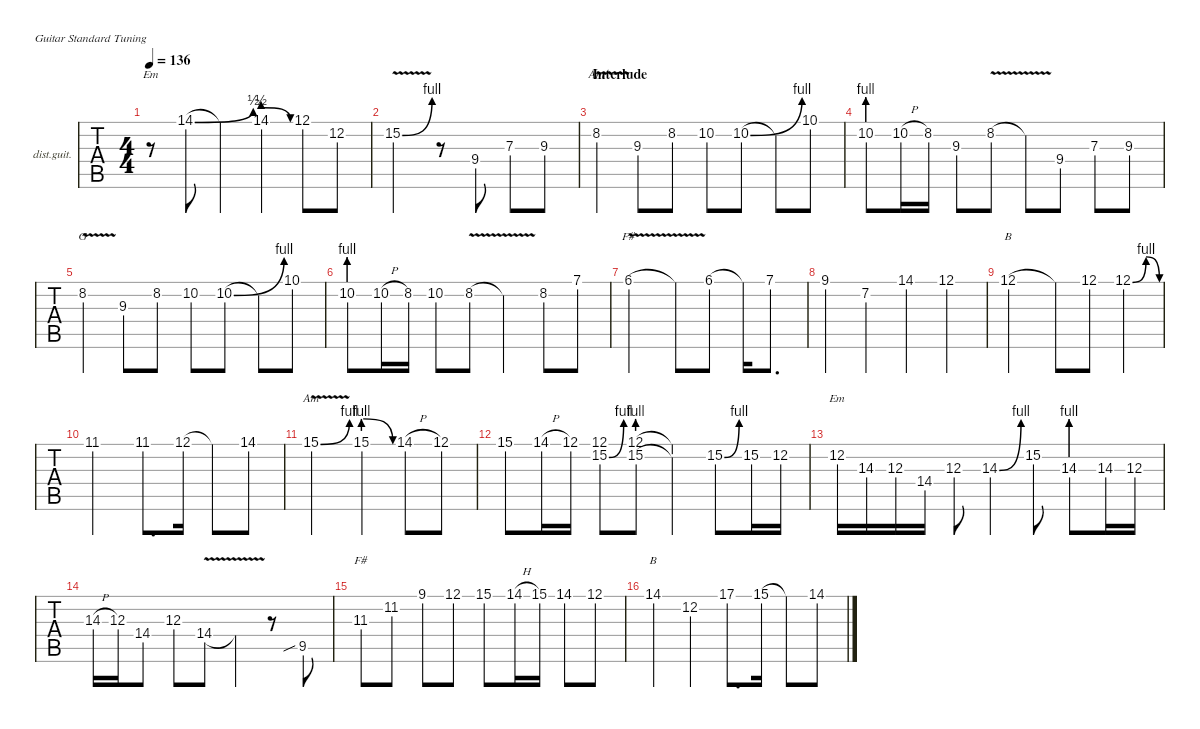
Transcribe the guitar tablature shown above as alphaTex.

\defaultSystemsLayout 4
\hideDynamics
\bracketExtendMode nobrackets
\firstSystemTrackNameOrientation horizontal
\track ("Distortion Guitar" "dist.guit.") {instrument distortionguitar}
\staff {tabs}
\tuning (E4 B3 G3 D3 A2 E2)
\chord ("Em" 0 0 0 2 2 0) {showdiagram false showfingering false}
\chord ("Am" x 8 x x x x) {firstfret 8 showdiagram false showfingering false}
\chord ("G" x 8 x x x x) {firstfret 8 showdiagram false showfingering false}
\chord ("F#" 2 2 3 4 4 2) {showdiagram false showfingering false barre (2 2)}
\chord ("B" 12 x x x x x) {firstfret 12 showdiagram false showfingering false}
\chord ("Am" 17 x x x x x) {firstfret 17 showdiagram false showfingering false}
\chord ("Em" x 12 x x x x) {firstfret 12 showdiagram false showfingering false}
\chord ("B" 14 x x x x x) {firstfret 14 showdiagram false showfingering false}
\ts (4 4)
\tempo 136
\clef g2
\ks c
r.8{ch "Em" dy mf} 14.1{be (bend 0 0 27 2) acc #}.8 14.1{t}.4 14.1{be (prebendrelease 0 2 31.2 0)}.4 12.1.8 12.2.8 |
15.2{be (bend 0 0 9 4) v}.2 r.8 9.4.8 7.3.8 9.3.8 |
\section ("" "Interlude")
8.2{v}.4{ch "Am"} 9.3.8 8.2.8 10.2{st}.8 10.2{be (bend 0 0 28.2 4)}.8 10.2{t}.8 10.1.8 |
10.2{be (prebend 0 4 60 4)}.8 10.2{h}.16 8.2.16 9.3.8 8.2{v}.8 8.2{t}.8 9.4.8 7.3.8 9.3.8 |
8.2{v}.4{ch "G"} 9.3.8 8.2.8 10.2{st}.8 10.2{be (bend 0 0 30 4)}.8 10.2{t}.8 10.1.8 |
10.2{be (prebend 0 4 60 4)}.8 10.2{h}.16 8.2.16 10.2.8 8.2{v}.8 8.2{t}.4 8.2.8 7.1.8 |
6.1{v acc #}.2{ch "F#"} 6.1{t acc #}.8 6.1{acc #}.8 6.1{t acc #}.16 7.1.8{d} |
9.1{acc #}.4 7.2{acc #}.4 14.1{acc #}.4 12.1.4 |
12.1.2{ch "B"} 12.1{t}.8 12.1.8 12.1{be (bendrelease 0 0 20.4 4 23.4 4 42.6 0)}.4 |
11.1{acc #}.2 11.1{acc #}.8{d} 12.1.16 12.1{t}.8 14.1{acc #}.8 |
15.1{be (bend 0 0 8.4 4) v}.2{ch "Am"} 15.1{be (prebendrelease 0 4 30 0)}.4 14.1{h acc #}.8 12.1.8 |
15.1.8 14.1{h acc #}.16 12.1.16 (12.1 15.2{be (bend 0 0 15 4)}).8 (12.1 15.2{be (prebend 0 4 60 4)}).8 (15.2{t} 12.1{t}).4 15.2{be (bend 0 0 30.599999999999998 4)}.8 15.2.16 12.2.16 |
12.2.16{ch "Em"} 14.3.16 12.3.16 14.4.16 12.3.8 14.3{be (bend 0 0 30.599999999999998 4)}.4 15.2.8 14.3{be (prebend 0 4 60 4)}.8 14.3.16 12.3.16 |
14.3{h}.16 12.3.16 14.4.8 12.3.8 14.4{v}.8 14.4{t}.4 r.8 9.5{sib acc #}.8 |
11.3{acc #}.8{ch "F#"} 11.2{acc #}.8 9.1{acc #}.8 12.1.8 15.1.8 14.1{h acc #}.16 15.1.16 14.1{acc #}.8 12.1.8 |
14.1{acc #}.4{ch "B"} 12.2.4 17.1.8{d} 15.1.16 15.1{t}.8 14.1{acc #}.8
